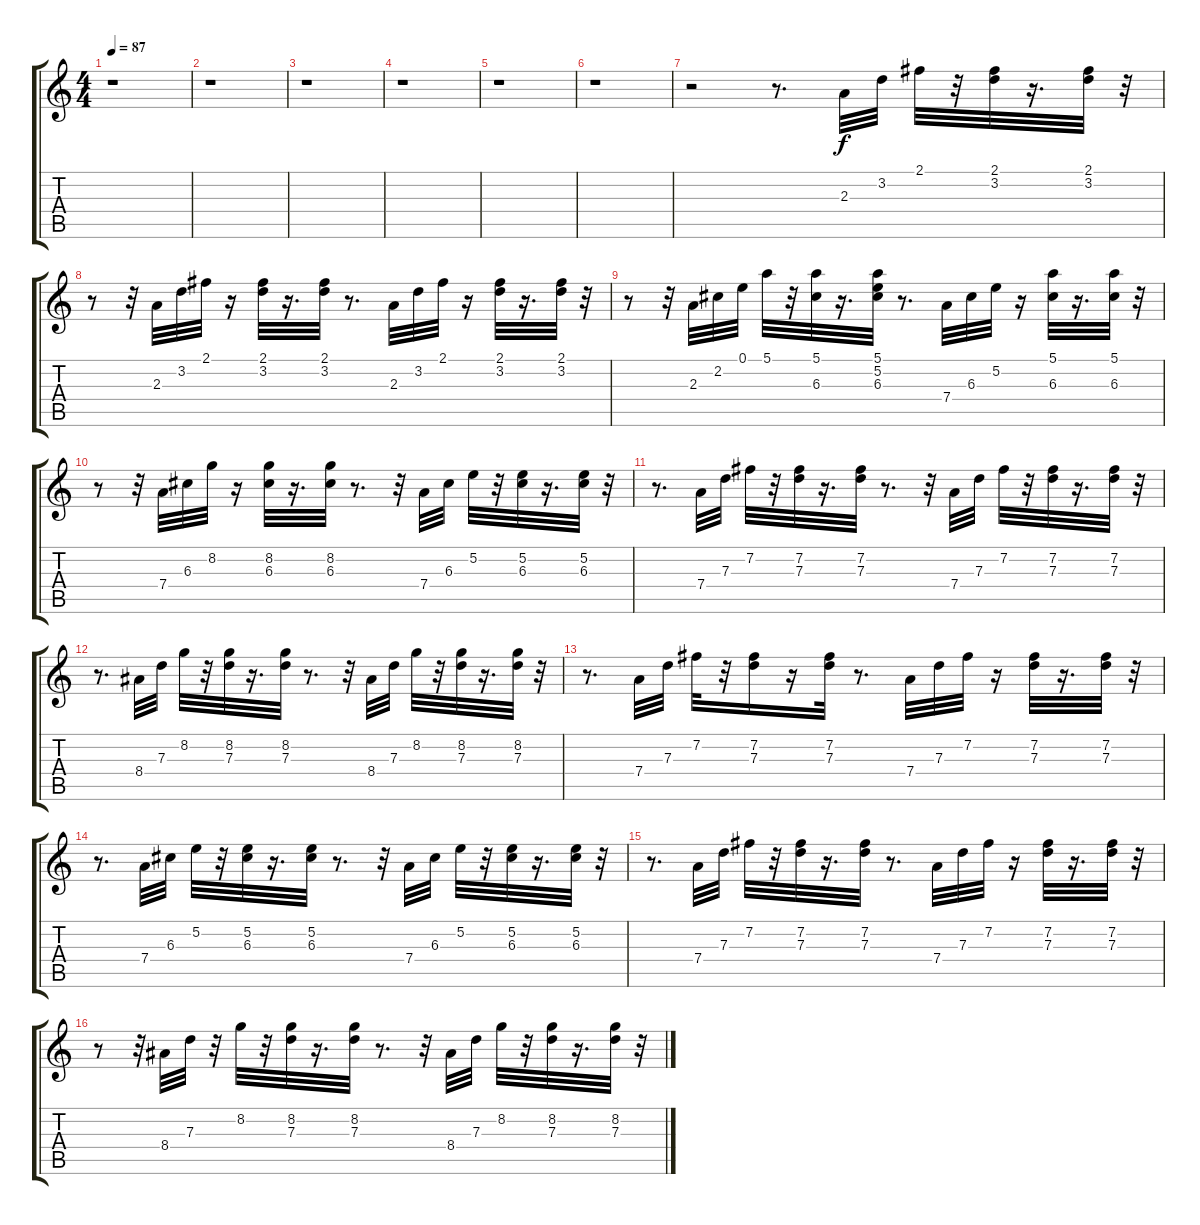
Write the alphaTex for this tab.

\track "" {instrument acousticguitarnylon}
\staff {score tabs}
\tuning (E4 B3 G3 D3 A2 E2) {hide}
\ts (4 4)
\tempo 87
\clef g2
\ks c
r.1{dy f} |
r.1 |
r.1 |
r.1 |
r.1 |
r.1 |
r.2 r.8{d} 2.3.32 3.2.32 2.1.32 r.32 (2.1 3.2).32 r.16{d} (2.1 3.2).32 r.32 |
r.8 r.32 2.3.32 3.2.32 2.1.32 r.16 (2.1 3.2).32 r.16{d} (2.1 3.2).32 r.8{d} 2.3.32 3.2.32 2.1.32 r.16 (2.1 3.2).32 r.16{d} (2.1 3.2).32 r.32 |
r.8 r.32 2.3.32 2.2.32 0.1.32 5.1.32 r.32 (5.1 6.3).32 r.16{d} (5.1 5.2 6.3).32 r.8{d} 7.4.32 6.3.32 5.2.32 r.16 (5.1 6.3).32 r.16{d} (5.1 6.3).32 r.32 |
r.8 r.32 7.4.32 6.3.32 8.2.32 r.16 (8.2 6.3).32 r.16{d} (8.2 6.3).32 r.8{d} r.32 7.4.32 6.3.32 5.2.32 r.32 (5.2 6.3).32 r.16{d} (5.2 6.3).32 r.32 |
r.8{d} 7.4.32 7.3.32 7.2.32 r.32 (7.2 7.3).32 r.16{d} (7.2 7.3).32 r.8{d} r.32 7.4.32 7.3.32 7.2.32 r.32 (7.2 7.3).32 r.16{d} (7.2 7.3).32 r.32 |
r.8{d} 8.4.32 7.3.32 8.2.32 r.32 (8.2 7.3).32 r.16{d} (8.2 7.3).32 r.8{d} r.32 8.4.32 7.3.32 8.2.32 r.32 (8.2 7.3).32 r.16{d} (8.2 7.3).32 r.32 |
r.8{d} 7.4.32 7.3.32 7.2.32 r.32 (7.2 7.3).16 r.16 (7.2 7.3).32 r.8{d} 7.4.32 7.3.32 7.2.32 r.16 (7.2 7.3).32 r.16{d} (7.2 7.3).32 r.32 |
r.8{d} 7.4.32 6.3.32 5.2.32 r.32 (5.2 6.3).32 r.16{d} (5.2 6.3).32 r.8{d} r.32 7.4.32 6.3.32 5.2.32 r.32 (5.2 6.3).32 r.16{d} (5.2 6.3).32 r.32 |
r.8{d} 7.4.32 7.3.32 7.2.32 r.32 (7.2 7.3).32 r.16{d} (7.2 7.3).32 r.8{d} 7.4.32 7.3.32 7.2.32 r.16 (7.2 7.3).32 r.16{d} (7.2 7.3).32 r.32 |
r.8 r.32 8.4.32 7.3.32 r.32 8.2.32 r.32 (8.2 7.3).32 r.16{d} (8.2 7.3).32 r.8{d} r.32 8.4.32 7.3.32 8.2.32 r.32 (8.2 7.3).32 r.16{d} (8.2 7.3).32 r.32
